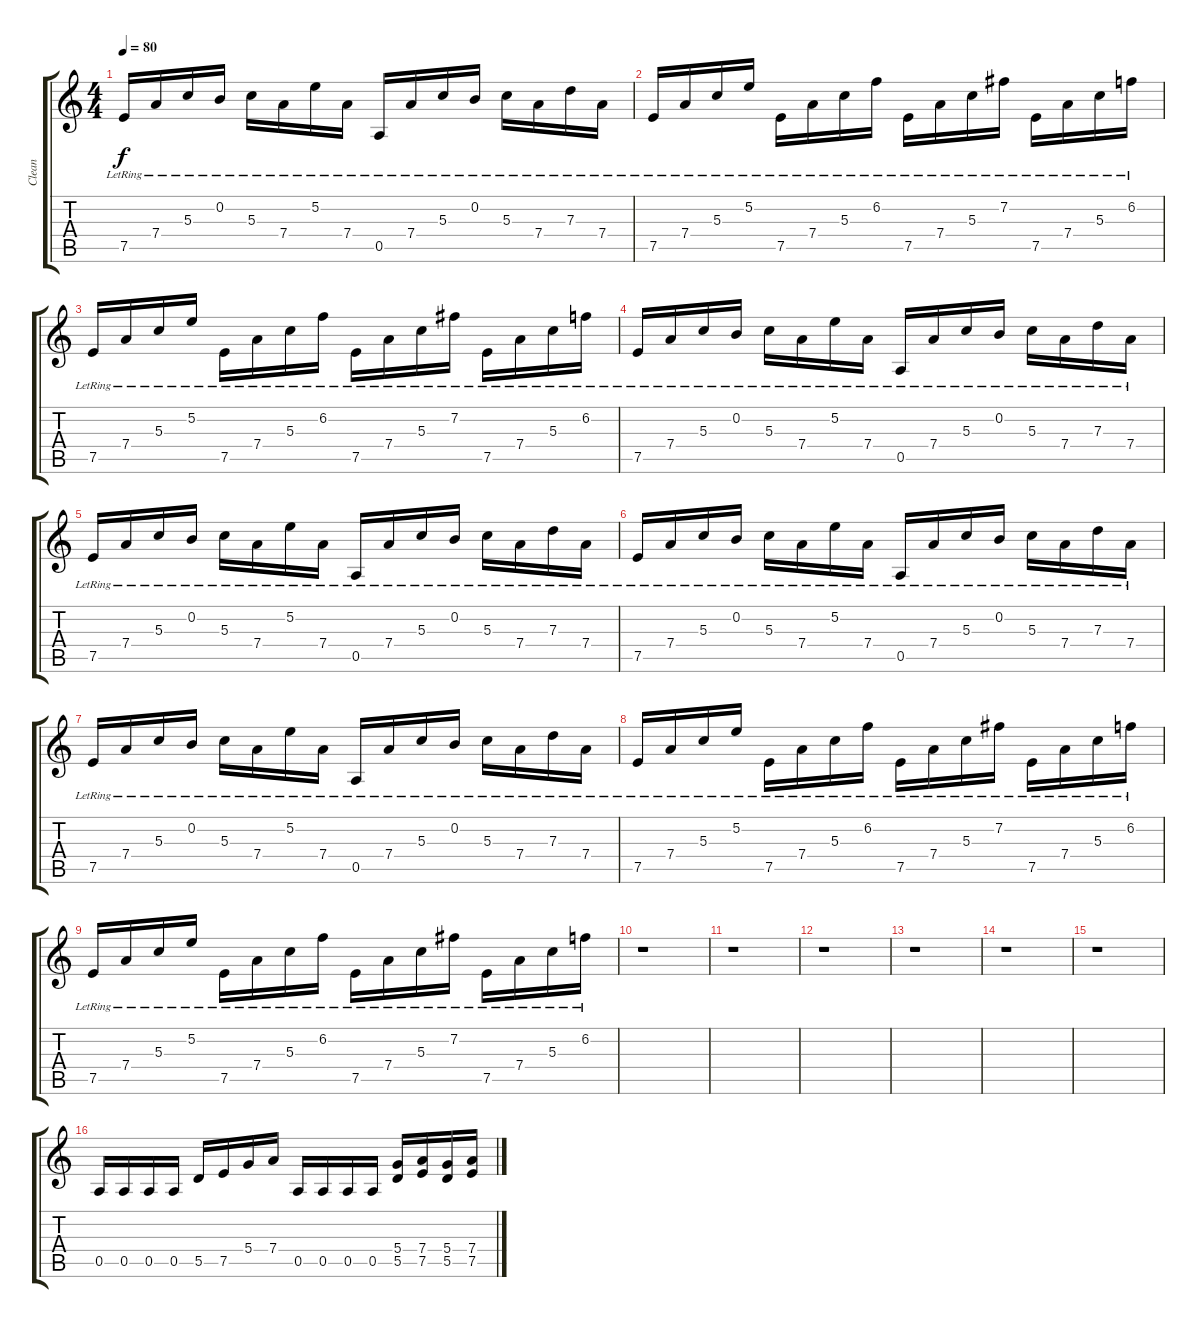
\track ("Clean" "Clean") {instrument acousticguitarsteel}
\staff {score tabs}
\tuning (E4 B3 G3 D3 A2 E2) {hide}
\ts (4 4)
\tempo 80
\clef g2
\ks c
7.5{lr}.16{dy f} 7.4{lr}.16 5.3{lr}.16 0.2{lr}.16 5.3{lr}.16 7.4{lr}.16 5.2{lr}.16 7.4{lr}.16 0.5{lr}.16 7.4{lr}.16 5.3{lr}.16 0.2{lr}.16 5.3{lr}.16 7.4{lr}.16 7.3{lr}.16 7.4{lr}.16 |
7.5{lr}.16 7.4{lr}.16 5.3{lr}.16 5.2{lr}.16 7.5{lr}.16 7.4{lr}.16 5.3{lr}.16 6.2{lr}.16 7.5{lr}.16 7.4{lr}.16 5.3{lr}.16 7.2{lr}.16 7.5{lr}.16 7.4{lr}.16 5.3{lr}.16 6.2{lr}.16 |
7.5{lr}.16 7.4{lr}.16 5.3{lr}.16 5.2{lr}.16 7.5{lr}.16 7.4{lr}.16 5.3{lr}.16 6.2{lr}.16 7.5{lr}.16 7.4{lr}.16 5.3{lr}.16 7.2{lr}.16 7.5{lr}.16 7.4{lr}.16 5.3{lr}.16 6.2{lr}.16 |
7.5{lr}.16 7.4{lr}.16 5.3{lr}.16 0.2{lr}.16 5.3{lr}.16 7.4{lr}.16 5.2{lr}.16 7.4{lr}.16 0.5{lr}.16 7.4{lr}.16 5.3{lr}.16 0.2{lr}.16 5.3{lr}.16 7.4{lr}.16 7.3{lr}.16 7.4{lr}.16 |
7.5{lr}.16 7.4{lr}.16 5.3{lr}.16 0.2{lr}.16 5.3{lr}.16 7.4{lr}.16 5.2{lr}.16 7.4{lr}.16 0.5{lr}.16 7.4{lr}.16 5.3{lr}.16 0.2{lr}.16 5.3{lr}.16 7.4{lr}.16 7.3{lr}.16 7.4{lr}.16 |
7.5{lr}.16 7.4{lr}.16 5.3{lr}.16 0.2{lr}.16 5.3{lr}.16 7.4{lr}.16 5.2{lr}.16 7.4{lr}.16 0.5{lr}.16 7.4{lr}.16 5.3{lr}.16 0.2{lr}.16 5.3{lr}.16 7.4{lr}.16 7.3{lr}.16 7.4{lr}.16 |
7.5{lr}.16 7.4{lr}.16 5.3{lr}.16 0.2{lr}.16 5.3{lr}.16 7.4{lr}.16 5.2{lr}.16 7.4{lr}.16 0.5{lr}.16 7.4{lr}.16 5.3{lr}.16 0.2{lr}.16 5.3{lr}.16 7.4{lr}.16 7.3{lr}.16 7.4{lr}.16 |
7.5{lr}.16 7.4{lr}.16 5.3{lr}.16 5.2{lr}.16 7.5{lr}.16 7.4{lr}.16 5.3{lr}.16 6.2{lr}.16 7.5{lr}.16 7.4{lr}.16 5.3{lr}.16 7.2{lr}.16 7.5{lr}.16 7.4{lr}.16 5.3{lr}.16 6.2{lr}.16 |
7.5{lr}.16 7.4{lr}.16 5.3{lr}.16 5.2{lr}.16 7.5{lr}.16 7.4{lr}.16 5.3{lr}.16 6.2{lr}.16 7.5{lr}.16 7.4{lr}.16 5.3{lr}.16 7.2{lr}.16 7.5{lr}.16 7.4{lr}.16 5.3{lr}.16 6.2{lr}.16 |
r.1 |
r.1 |
r.1 |
r.1 |
r.1 |
r.1 |
0.5.16 0.5.16 0.5.16 0.5.16 5.5.16 7.5.16 5.4.16 7.4.16 0.5.16 0.5.16 0.5.16 0.5.16 (5.4 5.5).16 (7.4 7.5).16 (5.4 5.5).16 (7.4 7.5).16
